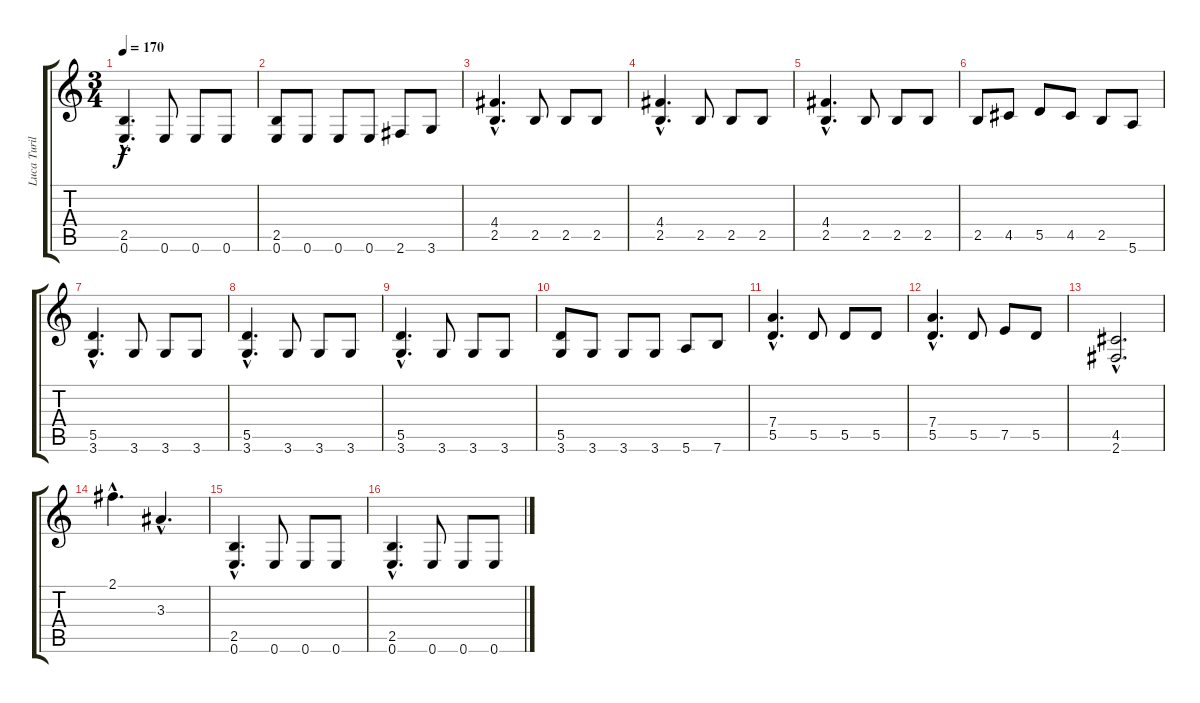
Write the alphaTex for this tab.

\track ("Luca Turilli - Lead Guitar" "Luca Turil") {instrument distortionguitar}
\staff {score tabs}
\tuning (E4 B3 G3 D3 A2 E2) {hide}
\ts (3 4)
\tempo 170
\clef g2
\ks c
(2.5{hac} 0.6{hac}).4{d dy f} 0.6.8 0.6.8 0.6.8 |
(2.5 0.6).8 0.6.8 0.6.8 0.6.8 2.6.8 3.6.8 |
(4.4{hac} 2.5{hac}).4{d} 2.5.8 2.5.8 2.5.8 |
(4.4{hac} 2.5{hac}).4{d} 2.5.8 2.5.8 2.5.8 |
(4.4{hac} 2.5{hac}).4{d} 2.5.8 2.5.8 2.5.8 |
2.5.8 4.5.8 5.5.8 4.5.8 2.5.8 5.6.8 |
(5.5{hac} 3.6{hac}).4{d} 3.6.8 3.6.8 3.6.8 |
(5.5{hac} 3.6{hac}).4{d} 3.6.8 3.6.8 3.6.8 |
(5.5{hac} 3.6{hac}).4{d} 3.6.8 3.6.8 3.6.8 |
(5.5 3.6).8 3.6.8 3.6.8 3.6.8 5.6.8 7.6.8 |
(7.4{hac} 5.5{hac}).4{d} 5.5.8 5.5.8 5.5.8 |
(7.4{hac} 5.5{hac}).4{d} 5.5.8 7.5.8 5.5.8 |
(4.5{hac} 2.6{hac}).2{d} |
2.1{hac}.4{d} 3.3{hac}.4{d} |
(2.5{hac} 0.6{hac}).4{d} 0.6.8 0.6.8 0.6.8 |
(2.5{hac} 0.6{hac}).4{d} 0.6.8 0.6.8 0.6.8
